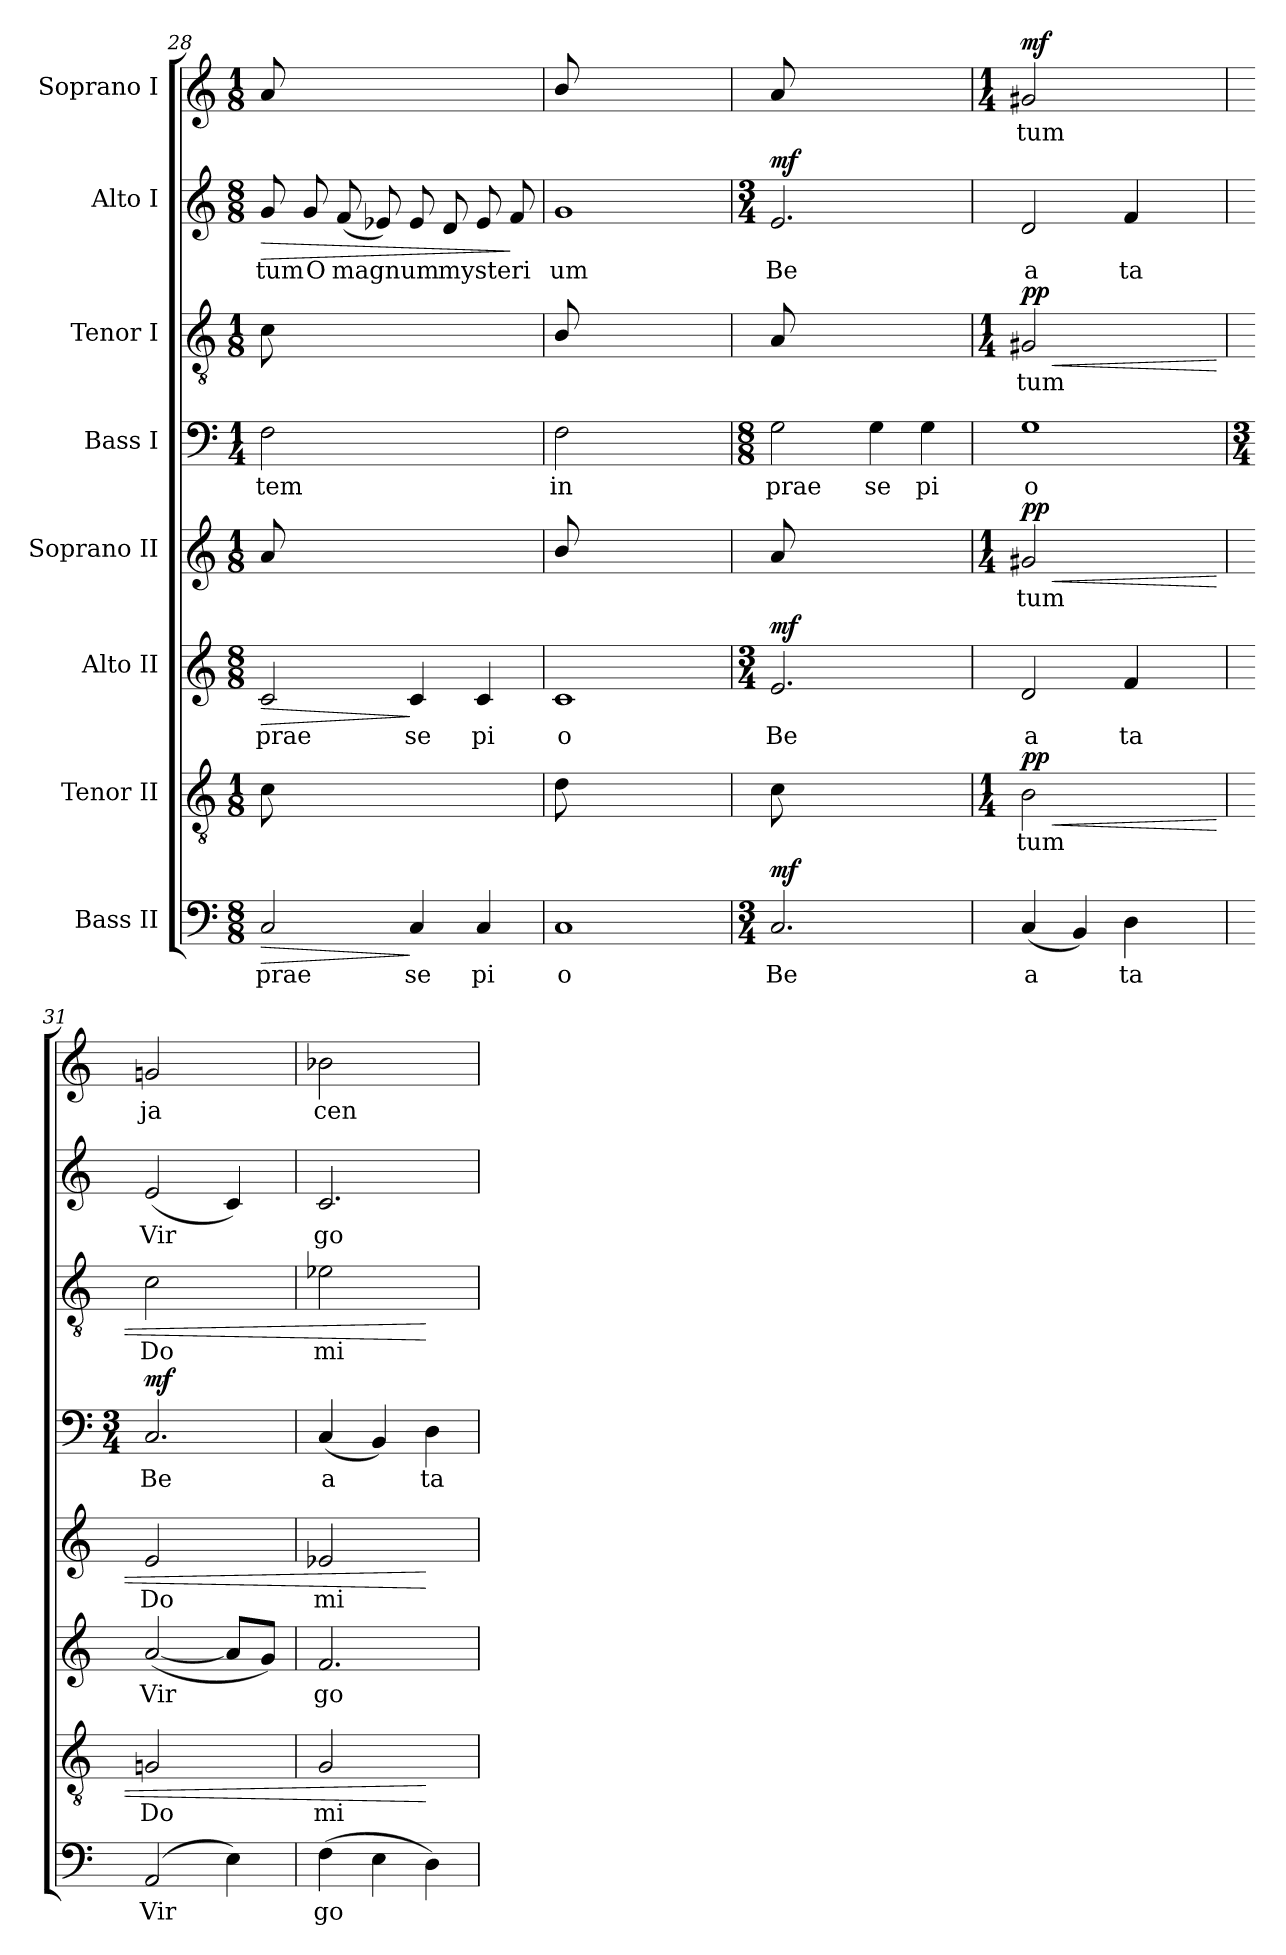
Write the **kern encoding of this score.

**kern	**text	**dynam	**kern	**text	**dynam	**kern	**text	**dynam	**kern	**text	**dynam	**kern	**text	**dynam	**kern	**text	**dynam	**kern	**text	**dynam	**kern	**text	**dynam
*part8	*part8	*part8	*part7	*part7	*part7	*part6	*part6	*part6	*part5	*part5	*part5	*part4	*part4	*part4	*part3	*part3	*part3	*part2	*part2	*part2	*part1	*part1	*part1
*staff8	*staff8	*staff8	*staff7	*staff7	*staff7	*staff6	*staff6	*staff6	*staff5	*staff5	*staff5	*staff4	*staff4	*staff4	*staff3	*staff3	*staff3	*staff2	*staff2	*staff2	*staff1	*staff1	*staff1
*I"Bass II	*	*	*I"Tenor II	*	*	*I"Alto II	*	*	*I"Soprano II	*	*	*I"Bass I	*	*	*I"Tenor I	*	*	*I"Alto I	*	*	*I"Soprano I	*	*
!!LO:LB:g=z
*clefF4	*	*	*clefGv2	*	*	*clefG2	*	*	*clefG2	*	*	*clefF4	*	*	*clefGv2	*	*	*clefG2	*	*	*clefG2	*	*
*k[]	*	*	*k[]	*	*	*k[]	*	*	*k[]	*	*	*k[]	*	*	*k[]	*	*	*k[]	*	*	*k[]	*	*
*C:	*	*	*C:	*	*	*C:	*	*	*C:	*	*	*C:	*	*	*C:	*	*	*C:	*	*	*C:	*	*
*M8/8	*	*	*M1/8	*	*	*M8/8	*	*	*M1/8	*	*	*M1/4	*	*	*M1/8	*	*	*M8/8	*	*	*M1/8	*	*
=28A	=28A	=28A	=28A	=28A	=28A	=28A	=28A	=28A	=28A	=28A	=28A	=28A	=28A	=28A	=28A	=28A	=28A	=28A	=28A	=28A	=28A	=28A	=28A
!	!LO:LY:b	!LO:HP:b	!	!	!	!	!LO:LY:b	!LO:HP:b	!	!	!	!	!LO:LY:b	!	!	!	!	!	!LO:LY:b	!LO:HP:b	!	!	!
2C/	prae	>	8c\	.	.	2c/	prae	>	8a/	.	.	2F\	tem	.	8c\	.	.	8g/	tum	>	8a/	.	.
!	!	!	!	!	!	!	!	!	!	!	!	!	!	!	!	!	!	!	!LO:LY:b	!	!	!	!
.	.	.	2..ryy	.	.	.	.	.	2..ryy	.	.	.	.	.	2..ryy	.	.	8g/	O	.	2..ryy	.	.
!	!	!	!	!	!	!	!	!	!	!	!	!	!	!	!	!	!	!	!LO:LY:b	!	!	!	!
.	.	.	.	.	.	.	.	.	.	.	.	.	.	.	.	.	.	(<8f/	magnum	.	.	.	.
.	.	.	.	.	.	.	.	.	.	.	.	.	.	.	.	.	.	8e-X/)	.	.	.	.	.
!	!LO:LY:b	!	!	!	!	!	!LO:LY:b	!	!	!	!	!	!	!	!	!	!	!	!	!	!	!	!
4C/	se	]	.	.	.	4c/	se	]	.	.	.	2ryy	.	.	.	.	.	8e-/	.	.	.	.	.
!	!	!	!	!	!	!	!	!	!	!	!	!	!	!	!	!	!	!	!LO:LY:b	!	!	!	!
.	.	.	.	.	.	.	.	.	.	.	.	.	.	.	.	.	.	8d/	mysteri	.	.	.	.
!	!LO:LY:b	!	!	!	!	!	!LO:LY:b	!	!	!	!	!	!	!	!	!	!	!	!	!	!	!	!
4C/	pi	.	.	.	.	4c/	pi	.	.	.	.	.	.	.	.	.	.	8e-/	.	.	.	.	.
.	.	.	.	.	.	.	.	.	.	.	.	.	.	.	.	.	.	8f/	.	]	.	.	.
=29	=29	=29	=29	=29	=29	=29	=29	=29	=29	=29	=29	=29	=29	=29	=29	=29	=29	=29	=29	=29	=29	=29	=29
!	!LO:LY:b	!	!	!	!	!	!LO:LY:b	!	!	!	!	!	!LO:LY:b	!	!	!	!	!	!LO:LY:b	!	!	!	!
1C	o	.	8d\	.	.	1c	o	.	8b/	.	.	2F\	in	.	8B/	.	.	1g	um	.	8b/	.	.
.	.	.	2..ryy	.	.	.	.	.	2..ryy	.	.	.	.	.	2..ryy	.	.	.	.	.	2..ryy	.	.
.	.	.	.	.	.	.	.	.	.	.	.	2ryy	.	.	.	.	.	.	.	.	.	.	.
!!LO:LB:g=z
=29A	=29A	=29A	=29A	=29A	=29A	=29A	=29A	=29A	=29A	=29A	=29A	=29A	=29A	=29A	=29A	=29A	=29A	=29A	=29A	=29A	=29A	=29A	=29A
*M3/4	*	*	*	*	*	*M3/4	*	*	*	*	*	*M8/8	*	*	*	*	*	*M3/4	*	*	*	*	*
!	!LO:LY:b	!LO:DY:a	!	!	!	!	!LO:LY:b	!LO:DY:a	!	!	!	!	!LO:LY:b	!	!	!	!	!	!LO:LY:b	!LO:DY:a	!	!	!
2.C/	Be	mf	8c\	.	.	2.e/	Be	mf	8a/	.	.	2G\	prae	.	8A/	.	.	2.e/	Be	mf	8a/	.	.
.	.	.	2..ryy	.	.	.	.	.	2..ryy	.	.	.	.	.	2..ryy	.	.	.	.	.	2..ryy	.	.
!	!	!	!	!	!	!	!	!	!	!	!	!	!LO:LY:b	!	!	!	!	!	!	!	!	!	!
.	.	.	.	.	.	.	.	.	.	.	.	4G\	se	.	.	.	.	.	.	.	.	.	.
!	!	!	!	!	!	!	!	!	!	!	!	!	!LO:LY:b	!	!	!	!	!	!	!	!	!	!
4ryy	.	.	.	.	.	4ryy	.	.	.	.	.	4G\	pi	.	.	.	.	4ryy	.	.	.	.	.
=30	=30	=30	=30	=30	=30	=30	=30	=30	=30	=30	=30	=30	=30	=30	=30	=30	=30	=30	=30	=30	=30	=30	=30
*	*	*	*M1/4	*	*	*	*	*	*M1/4	*	*	*	*	*	*M1/4	*	*	*	*	*	*M1/4	*	*
!	!LO:LY:b	!	!	!LO:LY:b	!LO:HP:b	!	!LO:LY:b	!	!	!LO:LY:b	!LO:HP:b	!	!LO:LY:b	!	!	!LO:LY:b	!LO:HP:b	!	!LO:LY:b	!	!	!LO:LY:b	!
!	!	!	!	!	!LO:DY:n=1:a	!	!	!	!	!	!LO:DY:n=1:a	!	!	!	!	!	!LO:DY:n=1:a	!	!	!	!	!	!LO:DY:a
(<4C/	a	.	2B\	tum	< pp	2d/	a	.	2g#X/	tum	< pp	1G	o	.	2G#X/	tum	< pp	2d/	a	.	2g#X/	tum	mf
4BB/)	.	.	.	.	.	.	.	.	.	.	.	.	.	.	.	.	.	.	.	.	.	.	.
!	!LO:LY:b	!	!	!	!	!	!LO:LY:b	!	!	!	!	!	!	!	!	!	!	!	!LO:LY:b	!	!	!	!
4D\	ta	.	2ryy	.	.	4f/	ta	.	2ryy	.	.	.	.	.	2ryy	.	.	4f/	ta	.	2ryy	.	.
4ryy	.	.	.	.	.	4ryy	.	.	.	.	.	.	.	.	.	.	.	4ryy	.	.	.	.	.
=31	=31	=31	=31	=31	=31	=31	=31	=31	=31	=31	=31	=31	=31	=31	=31	=31	=31	=31	=31	=31	=31	=31	=31
*	*	*	*	*	*	*	*	*	*	*	*	*M3/4	*	*	*	*	*	*	*	*	*	*	*
!	!LO:LY:b	!	!	!LO:LY:b	!	!	!LO:LY:b	!	!	!LO:LY:b	!	!	!LO:LY:b	!LO:DY:a	!	!LO:LY:b	!	!	!LO:LY:b	!	!	!LO:LY:b	!
(>2AA/	Vir	.	2Gn/	Do	.	(<[2a/	Vir	.	2e/	Do	.	2.C/	Be	mf	2c\	Do	.	(<2e/	Vir	.	2gn/	ja	.
4E\)	.	.	4ryy	.	.	8a/L]	.	.	4ryy	.	.	.	.	.	4ryy	.	.	4c/)	.	.	4ryy	.	.
.	.	.	.	.	.	8g/J)	.	.	.	.	.	.	.	.	.	.	.	.	.	.	.	.	.
=32	=32	=32	=32	=32	=32	=32	=32	=32	=32	=32	=32	=32	=32	=32	=32	=32	=32	=32	=32	=32	=32	=32	=32
!	!LO:LY:b	!	!	!LO:LY:b	!	!	!LO:LY:b	!	!	!LO:LY:b	!	!	!LO:LY:b	!	!	!LO:LY:b	!	!	!LO:LY:b	!	!	!LO:LY:b	!
(>4F\	go	.	2G/	mi	.	2.f/	go	.	2e-X/	mi	.	(<4C/	a	.	2e-X\	mi	.	2.c/	go	.	2b-X\	cen	.
4E\	.	.	.	.	.	.	.	.	.	.	.	4BB/)	.	.	.	.	.	.	.	.	.	.	.
!	!	!	!	!	!	!	!	!	!	!	!	!	!LO:LY:b	!	!	!	!	!	!	!	!	!	!
4D\)	.	.	4ryy	.	[	.	.	.	4ryy	.	[	4D\	ta	.	4ryy	.	[	.	.	.	4ryy	.	.
=	=	=	=	=	=	=	=	=	=	=	=	=	=	=	=	=	=	=	=	=	=	=	=
*-	*-	*-	*-	*-	*-	*-	*-	*-	*-	*-	*-	*-	*-	*-	*-	*-	*-	*-	*-	*-	*-	*-	*-
